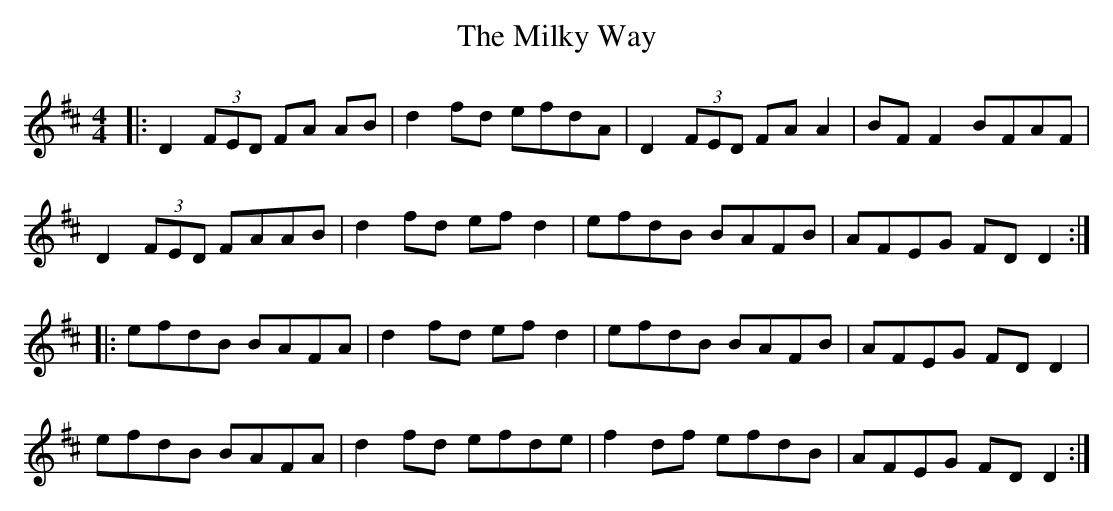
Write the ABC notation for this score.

X:1
T: Milky Way, The
M: 4/4
L: 1/8
K: Dmaj
|:D2 (3FED FA AB|d2 fd efdA|D2 (3FED FA A2|BF F2 BFAF|
D2 (3FED FAAB|d2 fd ef d2|efdB BAFB|AFEG FD D2 :|
|:efdB BAFA|d2 fd ef d2|efdB BAFB|AFEG FD D2|
efdB BAFA|d2 fd efde|f2 df efdB|AFEG FD D2:|
